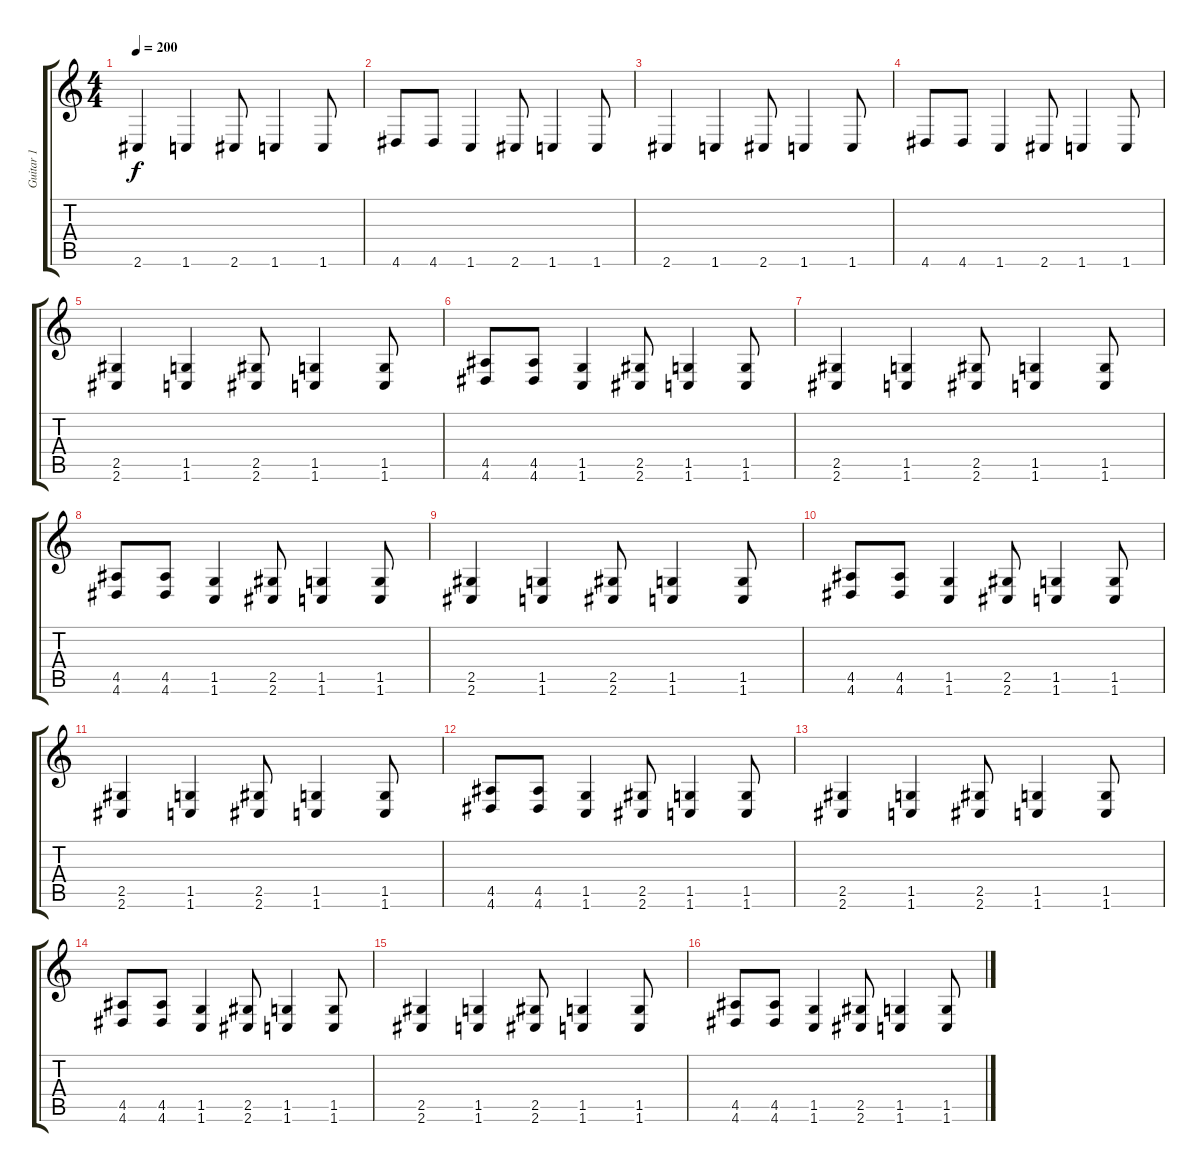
\track ("Guitar 1" "Guitar 1") {instrument distortionguitar}
\staff {score tabs}
\tuning (Db4 Ab3 E3 B2 Gb2 B1) {hide}
\ts (4 4)
\tempo 200
\clef g2
\ks c
2.6.4{dy f} 1.6.4 2.6.8 1.6.4 1.6.8 |
4.6.8 4.6.8 1.6.4 2.6.8 1.6.4 1.6.8 |
2.6.4 1.6.4 2.6.8 1.6.4 1.6.8 |
4.6.8 4.6.8 1.6.4 2.6.8 1.6.4 1.6.8 |
(2.5 2.6).4 (1.5 1.6).4 (2.5 2.6).8 (1.5 1.6).4 (1.5 1.6).8 |
(4.5 4.6).8 (4.5 4.6).8 (1.5 1.6).4 (2.5 2.6).8 (1.5 1.6).4 (1.5 1.6).8 |
(2.5 2.6).4 (1.5 1.6).4 (2.5 2.6).8 (1.5 1.6).4 (1.5 1.6).8 |
(4.5 4.6).8 (4.5 4.6).8 (1.5 1.6).4 (2.5 2.6).8 (1.5 1.6).4 (1.5 1.6).8 |
(2.5 2.6).4 (1.5 1.6).4 (2.5 2.6).8 (1.5 1.6).4 (1.5 1.6).8 |
(4.5 4.6).8 (4.5 4.6).8 (1.5 1.6).4 (2.5 2.6).8 (1.5 1.6).4 (1.5 1.6).8 |
(2.5 2.6).4 (1.5 1.6).4 (2.5 2.6).8 (1.5 1.6).4 (1.5 1.6).8 |
(4.5 4.6).8 (4.5 4.6).8 (1.5 1.6).4 (2.5 2.6).8 (1.5 1.6).4 (1.5 1.6).8 |
(2.5 2.6).4 (1.5 1.6).4 (2.5 2.6).8 (1.5 1.6).4 (1.5 1.6).8 |
(4.5 4.6).8 (4.5 4.6).8 (1.5 1.6).4 (2.5 2.6).8 (1.5 1.6).4 (1.5 1.6).8 |
(2.5 2.6).4 (1.5 1.6).4 (2.5 2.6).8 (1.5 1.6).4 (1.5 1.6).8 |
(4.5 4.6).8 (4.5 4.6).8 (1.5 1.6).4 (2.5 2.6).8 (1.5 1.6).4 (1.5 1.6).8
